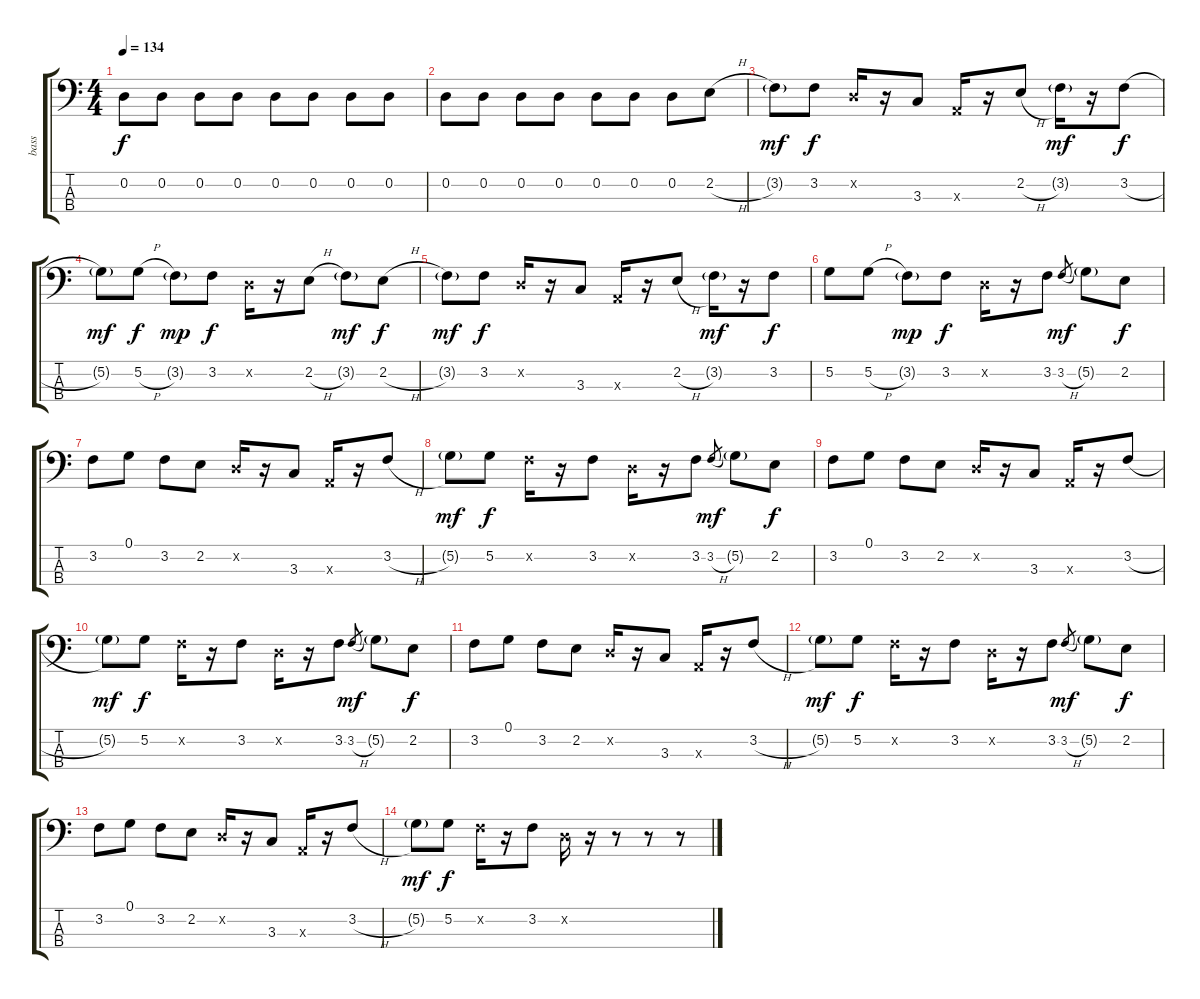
\track ("bass" "bass") {instrument electricbasspick}
\staff {score tabs}
\tuning (G2 D2 A1 E1) {hide}
\ts (4 4)
\tempo 134
\clef f4
\ks c
0.2.8{dy f} 0.2.8 0.2.8 0.2.8 0.2.8 0.2.8 0.2.8 0.2.8 |
0.2.8 0.2.8 0.2.8 0.2.8 0.2.8 0.2.8 0.2.8 2.2{h}.8 |
3.2{g}.8{dy mf} 3.2.8{dy f} 0.2{x}.16 r.16 3.3.8 0.3{x}.16 r.16 2.2{h}.8 3.2{g}.16{dy mf} r.16 3.2{h}.8{dy f} |
5.2{g}.8{dy mf} 5.2{h}.8{dy f} 3.2{g}.8{dy mp} 3.2.8{dy f} 0.2{x}.16 r.16 2.2{h}.8 3.2{g}.8{dy mf} 2.2{h}.8{dy f} |
3.2{g}.8{dy mf} 3.2.8{dy f} 0.2{x}.16 r.16 3.3.8 0.3{x}.16 r.16 2.2{h}.8 3.2{g}.16{dy mf} r.16 3.2.8{dy f} |
5.2.8 5.2{h}.8 3.2{g}.8{dy mp} 3.2.8{dy f} 0.2{x}.16 r.16 3.2.8 3.2{h}.8{gr dy mf} 5.2{g}.8 2.2.8{dy f} |
3.2.8 0.1.8 3.2.8 2.2.8 0.2{x}.16 r.16 3.3.8 0.3{x}.16 r.16 3.2{h}.8 |
5.2{g}.8{dy mf} 5.2.8{dy f} 3.2{x}.16 r.16 3.2.8 0.2{x}.16 r.16 3.2.8 3.2{h}.8{gr dy mf} 5.2{g}.8 2.2.8{dy f} |
3.2.8 0.1.8 3.2.8 2.2.8 0.2{x}.16 r.16 3.3.8 0.3{x}.16 r.16 3.2{h}.8 |
5.2{g}.8{dy mf volume 1} 5.2.8{dy f} 3.2{x}.16 r.16 3.2.8 0.2{x}.16 r.16 3.2.8 3.2{h}.8{gr dy mf} 5.2{g}.8 2.2.8{dy f} |
3.2.8 0.1.8 3.2.8 2.2.8 0.2{x}.16 r.16 3.3.8 0.3{x}.16 r.16 3.2{h}.8 |
5.2{g}.8{dy mf} 5.2.8{dy f} 3.2{x}.16 r.16 3.2.8 0.2{x}.16 r.16 3.2.8 3.2{h}.8{gr dy mf} 5.2{g}.8 2.2.8{dy f} |
3.2.8 0.1.8 3.2.8 2.2.8 0.2{x}.16 r.16 3.3.8 0.3{x}.16 r.16 3.2{h}.8 |
5.2{g}.8{dy mf volume 0} 5.2.8{dy f} 3.2{x}.16 r.16 3.2.8 0.2{x}.16 r.16 r.8 r.8 r.8
